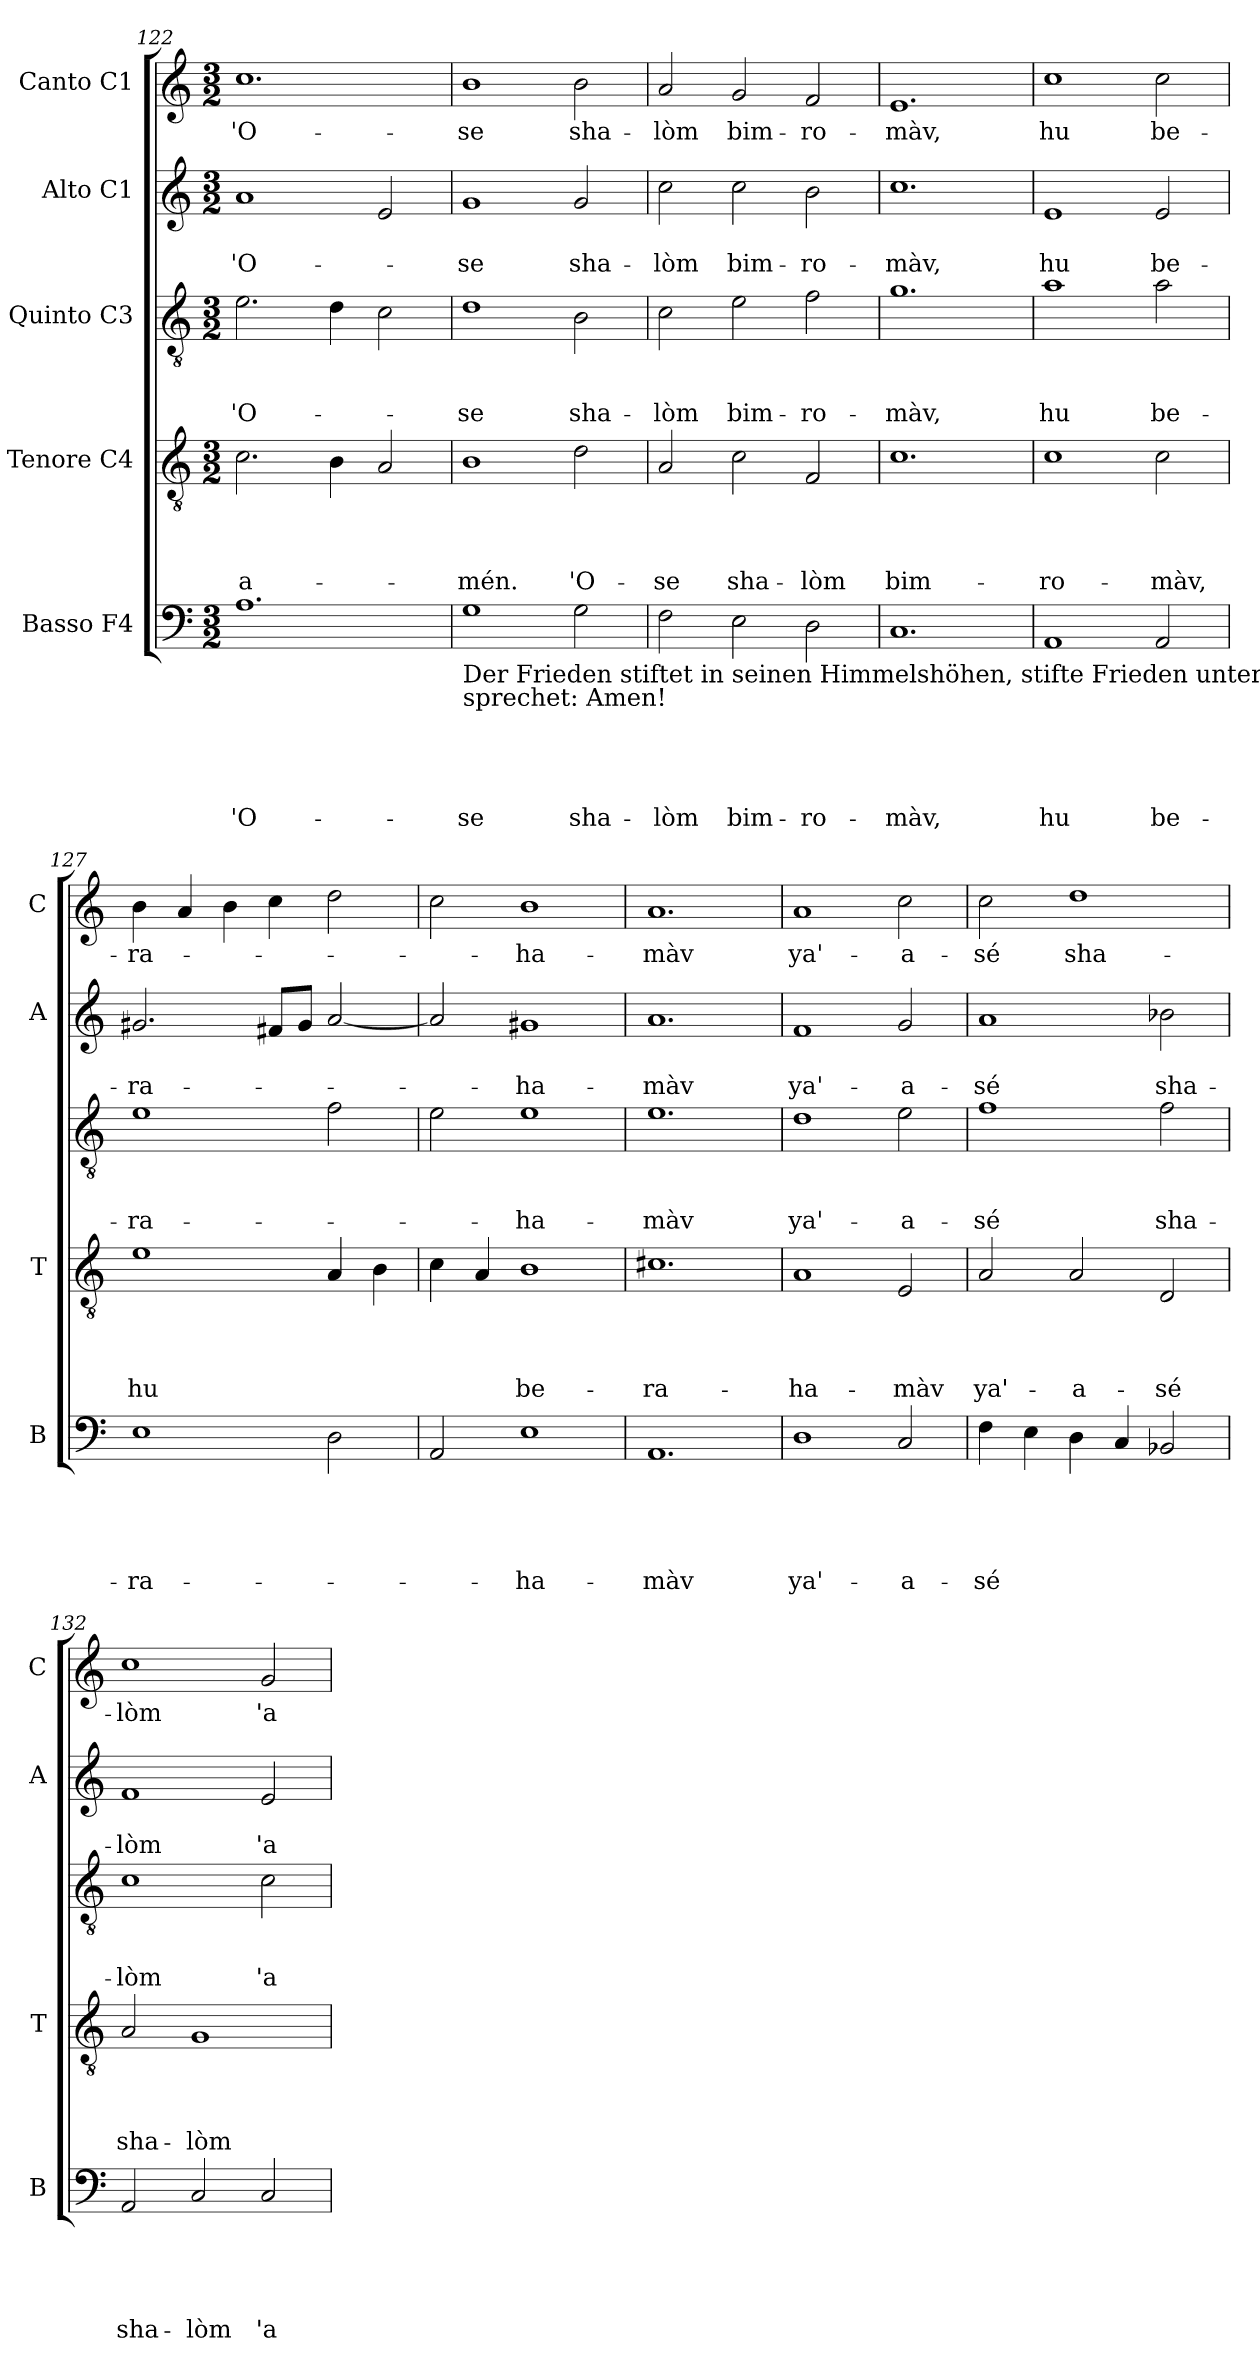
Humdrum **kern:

**kern	**text	**text	**text	**text	**text	**kern	**text	**text	**text	**text	**kern	**text	**text	**text	**kern	**text	**text	**kern	**text
*part5	*part5	*part5	*part5	*part5	*part5	*part4	*part4	*part4	*part4	*part4	*part3	*part3	*part3	*part3	*part2	*part2	*part2	*part1	*part1
*staff5	*staff5	*staff5	*staff5	*staff5	*staff5	*staff4	*staff4	*staff4	*staff4	*staff4	*staff3	*staff3	*staff3	*staff3	*staff2	*staff2	*staff2	*staff1	*staff1
*I"Basso F4	*	*	*	*	*	*I"Tenore C4	*	*	*	*	*I"Quinto C3	*	*	*	*I"Alto C1	*	*	*I"Canto C1	*
*I'B	*	*	*	*	*	*I'T	*	*	*	*	*	*	*	*	*I'A	*	*	*I'C	*
!!LO:PB:g=z
*clefF4	*	*	*	*	*	*clefGv2	*	*	*	*	*clefGv2	*	*	*	*clefG2	*	*	*clefG2	*
*k[]	*	*	*	*	*	*k[]	*	*	*	*	*k[]	*	*	*	*k[]	*	*	*k[]	*
*C:	*	*	*	*	*	*C:	*	*	*	*	*C:	*	*	*	*C:	*	*	*C:	*
*M3/2	*	*	*	*	*	*M3/2	*	*	*	*	*M3/2	*	*	*	*M3/2	*	*	*M3/2	*
=122	=122	=122	=122	=122	=122	=122	=122	=122	=122	=122	=122	=122	=122	=122	=122	=122	=122	=122	=122
!	!	!	!	!	!LO:LY:b	!	!	!	!	!LO:LY:b	!	!	!	!LO:LY:b	!	!	!LO:LY:b	!	!LO:LY:b
1.A	.	.	.	.	'O-	2.c\	.	.	.	a-	2.e\	.	.	'O-	1a	.	'O-	1.cc	'O-
.	.	.	.	.	.	4B\	.	.	.	.	4d\	.	.	.	.	.	.	.	.
.	.	.	.	.	.	2A/	.	.	.	.	2c\	.	.	.	2e/	.	.	.	.
=123	=123	=123	=123	=123	=123	=123	=123	=123	=123	=123	=123	=123	=123	=123	=123	=123	=123	=123	=123
!LO:TX:b:t=Der Frieden stiftet in seinen Himmelshöhen, stifte Frieden unter uns und ganz Israel, \nsprechet&colon; Amen!	!	!	!	!	!	!	!	!	!	!	!	!	!	!	!	!	!	!	!
!	!	!	!	!	!LO:LY:b	!	!	!	!	!LO:LY:b	!	!	!	!LO:LY:b	!	!	!LO:LY:b	!	!LO:LY:b
1G	.	.	.	.	-se	1B	.	.	.	-mén.	1d	.	.	-se	1g	.	-se	1b	-se
!	!	!	!	!	!LO:LY:b	!	!	!	!	!LO:LY:b	!	!	!	!LO:LY:b	!	!	!LO:LY:b	!	!LO:LY:b
2G\	.	.	.	.	sha-	2d\	.	.	.	'O-	2B\	.	.	sha-	2g/	.	sha-	2b\	sha-
=124	=124	=124	=124	=124	=124	=124	=124	=124	=124	=124	=124	=124	=124	=124	=124	=124	=124	=124	=124
!	!	!	!	!	!LO:LY:b	!	!	!	!	!LO:LY:b	!	!	!	!LO:LY:b	!	!	!LO:LY:b	!	!LO:LY:b
2F\	.	.	.	.	-lòm	2A/	.	.	.	-se	2c\	.	.	-lòm	2cc\	.	-lòm	2a/	-lòm
!	!	!	!	!	!LO:LY:b	!	!	!	!	!LO:LY:b	!	!	!	!LO:LY:b	!	!	!LO:LY:b	!	!LO:LY:b
2E\	.	.	.	.	bim-	2c\	.	.	.	sha-	2e\	.	.	bim-	2cc\	.	bim-	2g/	bim-
!	!	!	!	!	!LO:LY:b	!	!	!	!	!LO:LY:b	!	!	!	!LO:LY:b	!	!	!LO:LY:b	!	!LO:LY:b
2D\	.	.	.	.	-ro-	2F/	.	.	.	-lòm	2f\	.	.	-ro-	2b\	.	-ro-	2f/	-ro-
=125	=125	=125	=125	=125	=125	=125	=125	=125	=125	=125	=125	=125	=125	=125	=125	=125	=125	=125	=125
!	!	!	!	!	!LO:LY:b	!	!	!	!	!LO:LY:b	!	!	!	!LO:LY:b	!	!	!LO:LY:b	!	!LO:LY:b
1.C	.	.	.	.	-màv,	1.c	.	.	.	bim-	1.g	.	.	-màv,	1.cc	.	-màv,	1.e	-màv,
=126	=126	=126	=126	=126	=126	=126	=126	=126	=126	=126	=126	=126	=126	=126	=126	=126	=126	=126	=126
!	!	!	!	!	!LO:LY:b	!	!	!	!	!LO:LY:b	!	!	!	!LO:LY:b	!	!	!LO:LY:b	!	!LO:LY:b
1AA	.	.	.	.	hu	1c	.	.	.	-ro-	1a	.	.	hu	1e	.	hu	1cc	hu
!	!	!	!	!	!LO:LY:b	!	!	!	!	!LO:LY:b	!	!	!	!LO:LY:b	!	!	!LO:LY:b	!	!LO:LY:b
2AA/	.	.	.	.	be-	2c\	.	.	.	-màv,	2a\	.	.	be-	2e/	.	be-	2cc\	be-
=127	=127	=127	=127	=127	=127	=127	=127	=127	=127	=127	=127	=127	=127	=127	=127	=127	=127	=127	=127
!	!	!	!	!	!LO:LY:b	!	!	!	!	!LO:LY:b	!	!	!	!LO:LY:b	!	!	!LO:LY:b	!	!LO:LY:b
1E	.	.	.	.	-ra-	1e	.	.	.	hu	1e	.	.	-ra-	2.g#X/	.	-ra-	4b\	-ra-
.	.	.	.	.	.	.	.	.	.	.	.	.	.	.	.	.	.	4a/	.
.	.	.	.	.	.	.	.	.	.	.	.	.	.	.	.	.	.	4b\	.
.	.	.	.	.	.	.	.	.	.	.	.	.	.	.	8f#X/L	.	.	4cc\	.
.	.	.	.	.	.	.	.	.	.	.	.	.	.	.	8g#/J	.	.	.	.
2D\	.	.	.	.	.	4A/	.	.	.	.	2f\	.	.	.	[2a/	.	.	2dd\	.
.	.	.	.	.	.	4B\	.	.	.	.	.	.	.	.	.	.	.	.	.
=128	=128	=128	=128	=128	=128	=128	=128	=128	=128	=128	=128	=128	=128	=128	=128	=128	=128	=128	=128
2AA/	.	.	.	.	.	4c\	.	.	.	.	2e\	.	.	.	2a/]	.	.	2cc\	.
.	.	.	.	.	.	4A/	.	.	.	.	.	.	.	.	.	.	.	.	.
!	!	!	!	!	!LO:LY:b	!	!	!	!	!LO:LY:b	!	!	!	!LO:LY:b	!	!	!LO:LY:b	!	!LO:LY:b
1E	.	.	.	.	-ha-	1B	.	.	.	be-	1e	.	.	-ha-	1g#X	.	-ha-	1b	-ha-
!!LO:LB:g=z
=129	=129	=129	=129	=129	=129	=129	=129	=129	=129	=129	=129	=129	=129	=129	=129	=129	=129	=129	=129
!	!	!	!	!	!LO:LY:b	!	!	!	!	!LO:LY:b	!	!	!	!LO:LY:b	!	!	!LO:LY:b	!	!LO:LY:b
1.AA	.	.	.	.	-màv	1.c#X	.	.	.	-ra-	1.e	.	.	-màv	1.a	.	-màv	1.a	-màv
=130	=130	=130	=130	=130	=130	=130	=130	=130	=130	=130	=130	=130	=130	=130	=130	=130	=130	=130	=130
!	!	!	!	!	!LO:LY:b	!	!	!	!	!LO:LY:b	!	!	!	!LO:LY:b	!	!	!LO:LY:b	!	!LO:LY:b
1D	.	.	.	.	ya'-	1A	.	.	.	-ha-	1d	.	.	ya'-	1f	.	ya'-	1a	ya'-
!	!	!	!	!	!LO:LY:b	!	!	!	!	!LO:LY:b	!	!	!	!LO:LY:b	!	!	!LO:LY:b	!	!LO:LY:b
2C/	.	.	.	.	-a-	2E/	.	.	.	-màv	2e\	.	.	-a-	2g/	.	-a-	2cc\	-a-
=131	=131	=131	=131	=131	=131	=131	=131	=131	=131	=131	=131	=131	=131	=131	=131	=131	=131	=131	=131
!	!	!	!	!	!LO:LY:b	!	!	!	!	!LO:LY:b	!	!	!	!LO:LY:b	!	!	!LO:LY:b	!	!LO:LY:b
4F\	.	.	.	.	-sé	2A/	.	.	.	ya'-	1f	.	.	-sé	1a	.	-sé	2cc\	-sé
4E\	.	.	.	.	.	.	.	.	.	.	.	.	.	.	.	.	.	.	.
!	!	!	!	!	!	!	!	!	!	!LO:LY:b	!	!	!	!	!	!	!	!	!LO:LY:b
4D\	.	.	.	.	.	2A/	.	.	.	-a-	.	.	.	.	.	.	.	1dd	sha-
4C/	.	.	.	.	.	.	.	.	.	.	.	.	.	.	.	.	.	.	.
!	!	!	!	!	!	!	!	!	!	!LO:LY:b	!	!	!	!LO:LY:b	!	!	!LO:LY:b	!	!
2BB-X/	.	.	.	.	.	2D/	.	.	.	-sé	2f\	.	.	sha-	2b-X\	.	sha-	.	.
=132	=132	=132	=132	=132	=132	=132	=132	=132	=132	=132	=132	=132	=132	=132	=132	=132	=132	=132	=132
!	!	!	!	!	!LO:LY:b	!	!	!	!	!LO:LY:b	!	!	!	!LO:LY:b	!	!	!LO:LY:b	!	!LO:LY:b
2AA/	.	.	.	.	sha-	2A/	.	.	.	sha-	1c	.	.	-lòm	1f	.	-lòm	1cc	-lòm
!	!	!	!	!	!LO:LY:b	!	!	!	!	!LO:LY:b	!	!	!	!	!	!	!	!	!
2C/	.	.	.	.	-lòm	1G	.	.	.	-lòm	.	.	.	.	.	.	.	.	.
!	!	!	!	!	!LO:LY:b	!	!	!	!	!	!	!	!	!LO:LY:b	!	!	!LO:LY:b	!	!LO:LY:b
2C/	.	.	.	.	'a-	.	.	.	.	.	2c\	.	.	'a-	2e/	.	'a-	2g/	'a-
=	=	=	=	=	=	=	=	=	=	=	=	=	=	=	=	=	=	=	=
*-	*-	*-	*-	*-	*-	*-	*-	*-	*-	*-	*-	*-	*-	*-	*-	*-	*-	*-	*-
